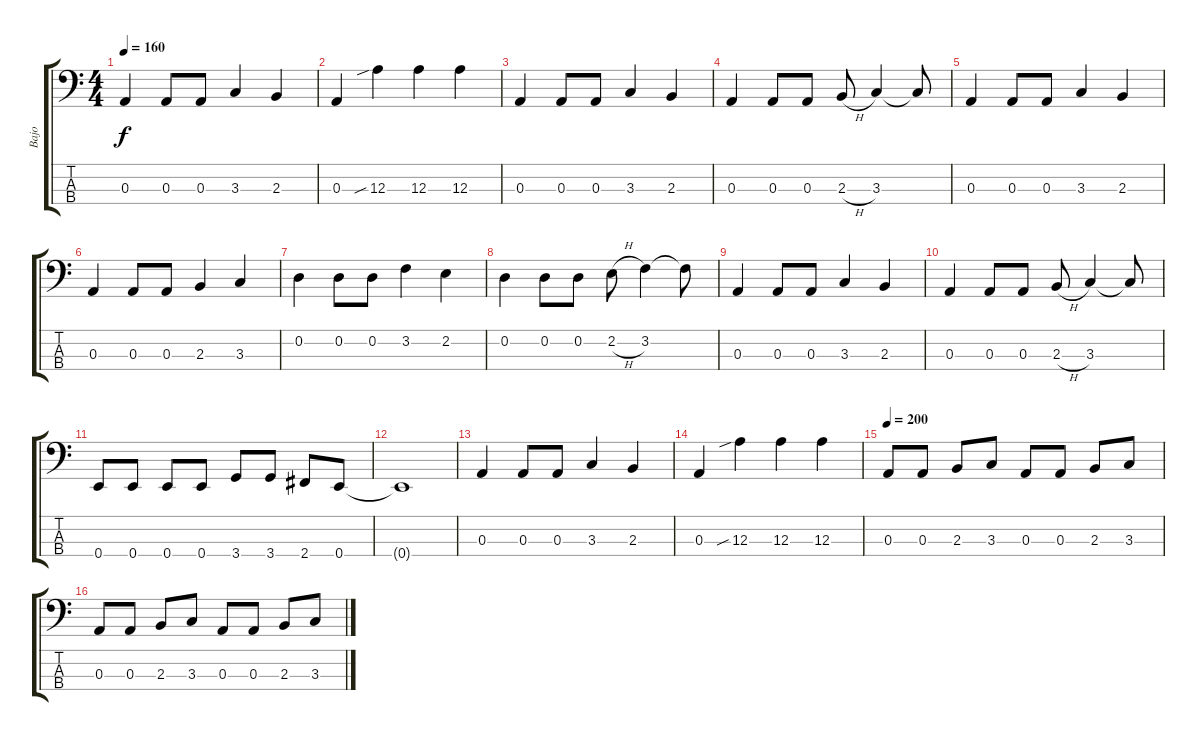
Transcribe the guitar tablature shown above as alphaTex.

\track ("Bajo" "Bajo") {instrument electricbasspick}
\staff {score tabs}
\tuning (G2 D2 A1 E1) {hide}
\ts (4 4)
\tempo 160
\clef f4
\ks c
0.3.4{dy f} 0.3.8 0.3.8 3.3.4 2.3.4 |
0.3.4 12.3{sib}.4 12.3.4 12.3.4 |
0.3.4 0.3.8 0.3.8 3.3.4 2.3.4 |
0.3.4 0.3.8 0.3.8 2.3{h}.8 3.3.4 3.3{t}.8 |
0.3.4 0.3.8 0.3.8 3.3.4 2.3.4 |
0.3.4 0.3.8 0.3.8 2.3.4 3.3.4 |
0.2.4 0.2.8 0.2.8 3.2.4 2.2.4 |
0.2.4 0.2.8 0.2.8 2.2{h}.8 3.2.4 3.2{t}.8 |
0.3.4 0.3.8 0.3.8 3.3.4 2.3.4 |
0.3.4 0.3.8 0.3.8 2.3{h}.8 3.3.4 3.3{t}.8 |
0.4.8 0.4.8 0.4.8 0.4.8 3.4.8 3.4.8 2.4.8 0.4.8 |
0.4{t}.1 |
0.3.4 0.3.8 0.3.8 3.3.4 2.3.4 |
0.3.4 12.3{sib}.4 12.3.4 12.3.4 |
\tempo 200
0.3.8 0.3.8 2.3.8 3.3.8 0.3.8 0.3.8 2.3.8 3.3.8 |
0.3.8 0.3.8 2.3.8 3.3.8 0.3.8 0.3.8 2.3.8 3.3.8
